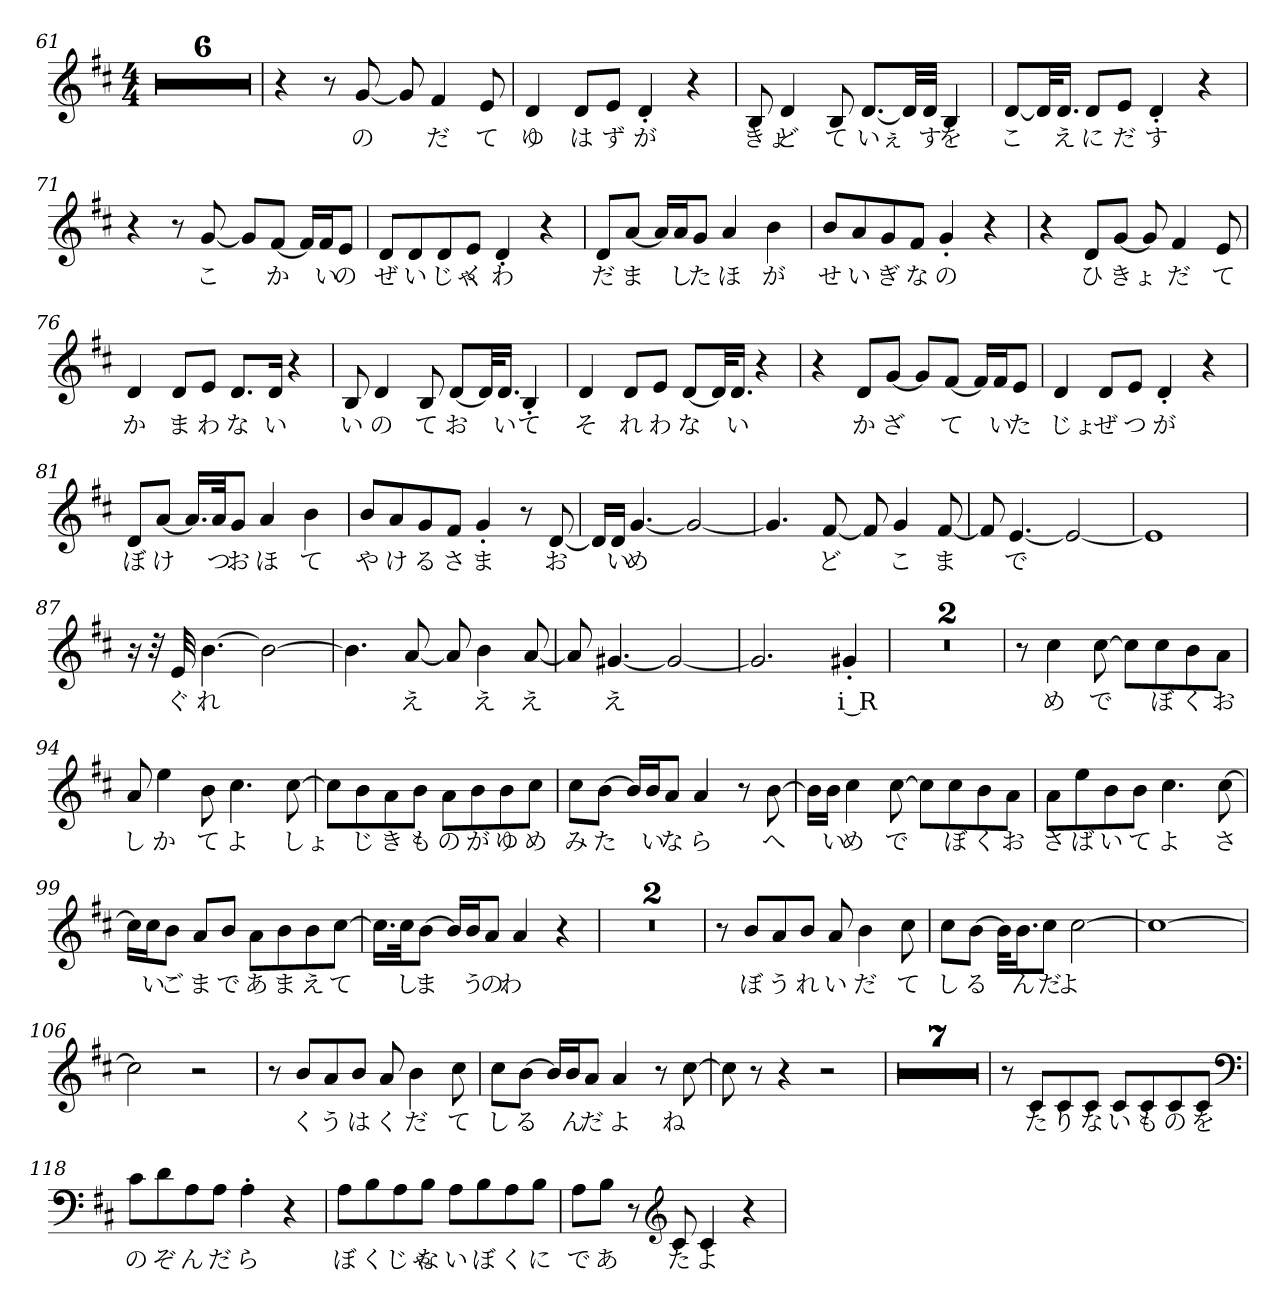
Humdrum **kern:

**kern	**text
*part1	*part1
*staff1	*staff1
*clefG2	*
*k[f#c#]	*
*M4/4	*
=61	=61
1r	.
=62	=62
1r	.
=63	=63
1r	.
=64	=64
1r	.
=65	=65
1r	.
=66	=66
1r	.
=67	=67
4r	.
8r	.
[8g	の
8g]	.
4f#	だ
8e	て
=68	=68
4d	ゆ
8dL	は
8eJ	ず
4d'	が
4r	.
=69	=69
8B	きょ
4d	ど
8B	て
[8.dL	いぇ
32dLL]	.
32dJJJ	す
4B	を
=70	=70
[8dL	こ
32dKL]	.
16.dJJ	え
8dL	に
8eJ	だ
4d'	す
4r	.
=71	=71
4r	.
8r	.
[8g	こ
8gL]	.
[8f#J	か
16f#LL]	.
16f#J	い
8eJ	の
=72	=72
8dL	ぜ
8d	い
8d	じゃ
8eJ	く
4d'	わ
4r	.
=73	=73
8dL	だ
[8aJ	ま
16aLL]	.
16aJ	し
8gJ	た
4a	ほ
4b	が
=74	=74
8bL	せ
8a	い
8g	ぎ
8f#J	な
4g'	の
4r	.
=75	=75
4r	.
8dL	ひ
[8gJ	きょ
8g]	.
4f#	だ
8e	て
=76	=76
4d	か
8dL	ま
8eJ	わ
8.dL	な
16dJk	い
4r	.
=77	=77
8B	い
4d	の
8B	て
[8dL	お
32dKL]	.
16.dJJ	い
4B'	て
=78	=78
4d	そ
8dL	れ
8eJ	わ
[8dL	な
32dKL]	.
16.dJJ	い
4r	.
=79	=79
4r	.
8dL	か
[8gJ	ざ
8gL]	.
[8f#J	て
16f#LL]	.
16f#J	い
8eJ	た
=80	=80
4d	じょ
8dL	ぜ
8eJ	つ
4d'	が
4r	.
=81	=81
8dL	ぼ
[8aJ	け
16.aLL]	.
32aJK	つ
8gJ	お
4a	ほ
4b	て
=82	=82
8bL	や
8a	け
8g	る
8f#J	さ
4g'	ま
8r	.
[8d	お
=83	=83
16dLL]	.
16dJJ	い
[4.g	め
2g_	.
=84	=84
4.g]	.
[8f#	ど
8f#]	.
4g	こ
[8f#	ま
=85	=85
8f#]	.
[4.e	で
2e_	.
=86	=86
1e]	.
=87	=87
16r	.
32r	.
32e	ぐ
[4.b	れ
2b_	.
=88	=88
4.b]	.
[8a	え
8a]	.
4b	え
[8a	え
=89	=89
8a]	.
[4.g#X	え
2g#_	.
=90	=90
2.g#]	.
4g#X'	i R
=91	=91
1r	.
=92	=92
1r	.
=93	=93
8r	.
4cc#	め
[8cc#	で
8cc#L]	.
8cc#	ぼ
8b	く
8aJ	お
=94	=94
8a	し
4ee	か
8b	て
4.cc#	よ
[8cc#	しょ
=95	=95
8cc#L]	.
8b	じ
8a	き
8bJ	も
8aL	の
8b	が
8b	ゆ
8cc#J	め
=96	=96
8cc#L	み
[8bJ	た
16bLL]	.
16bJ	い
8aJ	な
4a	ら
8r	.
[8b	へ
=97	=97
16bLL]	.
16bJJ	い
4cc#	め
[8cc#	で
8cc#L]	.
8cc#	ぼ
8b	く
8aJ	お
=98	=98
8aL	さ
8ee	ば
8b	い
8bJ	て
4.cc#	よ
[8cc#	さ
=99	=99
16cc#LL]	.
16cc#J	い
8bJ	ご
8aL	ま
8bJ	で
8aL	あ
8b	ま
8b	え
[8cc#J	て
=100	=100
16.cc#LL]	.
32cc#JK	し
[8bJ	ま
16bLL]	.
16bJ	う
8aJ	の
4a	わ
4r	.
=101	=101
1r	.
=102	=102
1r	.
=103	=103
8r	.
8bL	ぼ
8a	う
8bJ	れ
8a	い
4b	だ
8cc#	て
=104	=104
8cc#L	し
[8bJ	る
32bKLL]	.
16.bJ	ん
8cc#J	だ
[2cc#	よ
=105	=105
1cc#_	.
=106	=106
2cc#]	.
2r	.
=107	=107
8r	.
8bL	く
8a	う
8bJ	は
8a	く
4b	だ
8cc#	て
=108	=108
8cc#L	し
[8bJ	る
16bLL]	.
16bJ	ん
8aJ	だ
4a	よ
8r	.
[8cc#	ね
=109	=109
8cc#]	.
8r	.
4r	.
2r	.
=110	=110
1r	.
=111	=111
1r	.
=112	=112
1r	.
=113	=113
1r	.
=114	=114
1r	.
=115	=115
1r	.
=116	=116
1r	.
=117	=117
8r	.
8c#L	た
8c#	り
8c#J	な
8c#L	い
8c#	も
8c#	の
8c#J	を
*clefF4	*
=118	=118
8c#L	の
8d	ぞ
8A	ん
8AJ	だ
4A'	ら
4r	.
=119	=119
8AL	ぼ
8B	く
8A	じゃ
8BJ	な
8AL	い
8B	ぼ
8A	く
8BJ	に
=120	=120
8AL	で
8BJ	あ
8r	.
*clefG2	*
8c#	た
4c#	よ
4r	.
=	=
*-	*-
